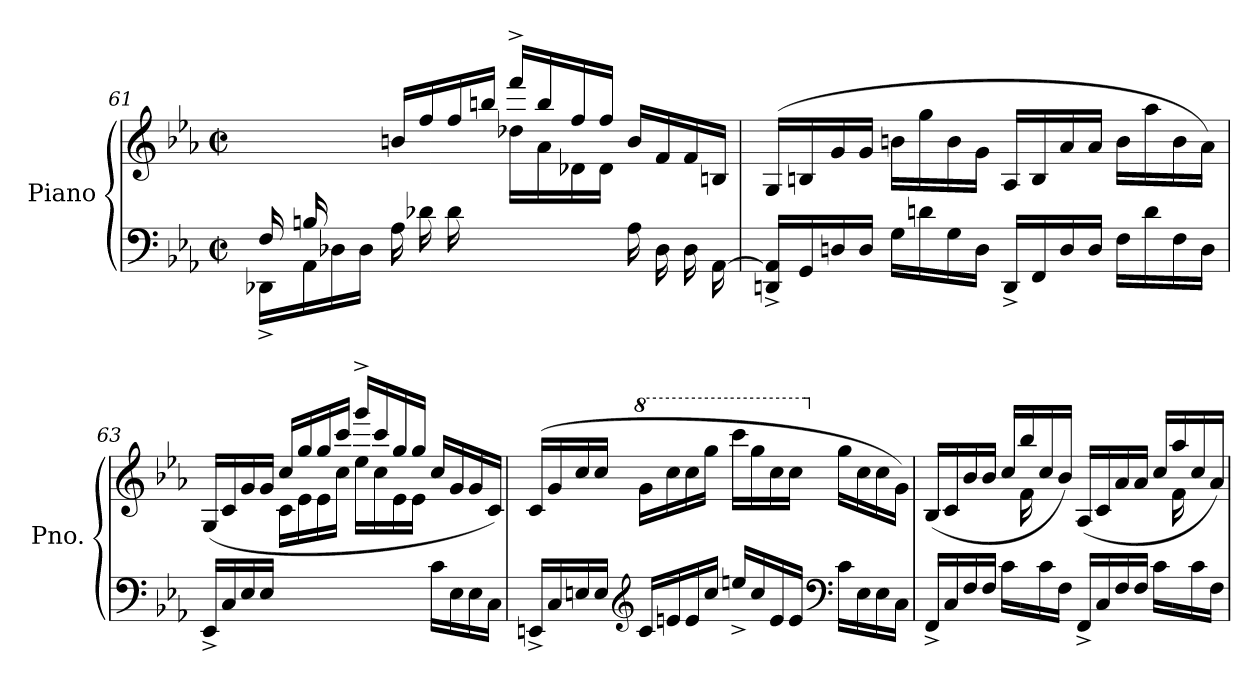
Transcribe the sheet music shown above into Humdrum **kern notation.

**kern	**kern
*part1	*part1
*staff2	*staff1
*I"Piano	*
*I'Pno.	*
!!LO:LB:g=z
*clefF4	*clefG2
*k[b-e-a-]	*k[b-e-a-]
*M2/2	*M2/2
*met(c|)	*met(c|)
=61	=61
*^	*^
*	*	*	*^
(>16F/LL	16DD-X^\LL	8ryy	2ryy	4..ryy
16Bn/	16AA-\	.	.	.
2..ryy	16D-X\	16f/	.	.
.	16D-\JJ	16f/JJ	.	.
.	16A-\LL	16bn/LL	.	.
.	16d-X\	16ff/	.	.
.	16d-\	16ff/	.	.
.	16ryy	16bbn/JJ	.	16a-\JJ
.	4ryy	16fff^/LL	16dd-X\LL	2ryy
.	.	16bb/	16a-\	.
.	.	16ff/	16d-X\	.
.	.	16ff/JJ	16d-\JJ	.
.	16A-\LL	16b/LL	4ryy	.
.	16D-\	16f/	.	.
.	16D-\	16f/	.	.
.	[16AA-\JJ	16B/JJ)	.	.
*v	*v	*	*	*
*	*v	*v	*v
=62	=62
16DDn/^ 16AA-/]^LL	(>16G/LL
16GG/	16Bn/
16Dn/	16g/
16D/JJ	16g/JJ
16G\LL	16bn\LL
16dn\	16gg\
16G\	16b\
16D\JJ	16g\JJ
16DD^/LL	16A-/LL
16FF/	16B/
16D/	16a-/
16D/JJ	16a-/JJ
16F\LL	16b\LL
16d\	16aa-\
16F\	16b\
16D\JJ	16a-\JJ)
=63	=63
*	*^
16EE-^/LL	(>16G/LL	4ryy
16C/	16c/	.
16E-/	16g/	.
16E-/JJ	16g/JJ	.
2ryy	16cc/LL	16c\LL
.	16gg/	16e-\
.	16gg/	16e-\
.	16ccc/JJ	16cc\JJ
.	16ggg^/LL	16ee-\LL
.	16ccc/	16cc\
.	16gg/	16e-\
.	16gg/JJ	16e-\JJ
16c\LL	16cc/LL	4ryy
16E-\	16g/	.
16E-\	16g/	.
16C\JJ	16c/JJ)	.
*	*v	*v
!!LO:LB:g=z
=64	=64
16EEn^/LL	(>16c/LL
16C/	16g/
16En/	16cc/
16E/JJ	16cc/JJ
*clefG2	*
*	*8va
16c/LL	16gg\LL
16en/	16ccc\
16e/	16ccc\
16cc/JJ	16ggg\JJ
16een^/LL	16cccc\LL
16cc/	16ggg\
16e/	16ccc\
16e/JJ	16ccc\JJ
*clefF4	*
*	*X8va
16c\LL	16gg\LL
16E\	16cc\
16E\	16cc\
16C\JJ	16g\JJ)
=65	=65
*	*^
16FF^/LL	(>16B-/LL	16ryy
*	*v	*v
16C/	16c/
16F/	16b-/
16F/JJ	16b-/JJ
16c\LL	16cc/LL
*	*^
16ryy	16bb-/	16f\
16c\	16cc/	4..ryy
16F\JJ	16b-/JJ)	.
16FF^/LL	(>16A-/LL	.
16C/	16c/	.
16F/	16a-/	.
16F/JJ	16a-/JJ	.
16c\LL	16cc/LL	.
16ryy	16aa-/	16f\
16c\	16cc/	8ryy
16F\JJ	16a-/JJ)	.
*	*v	*v
=	=
*-	*-
